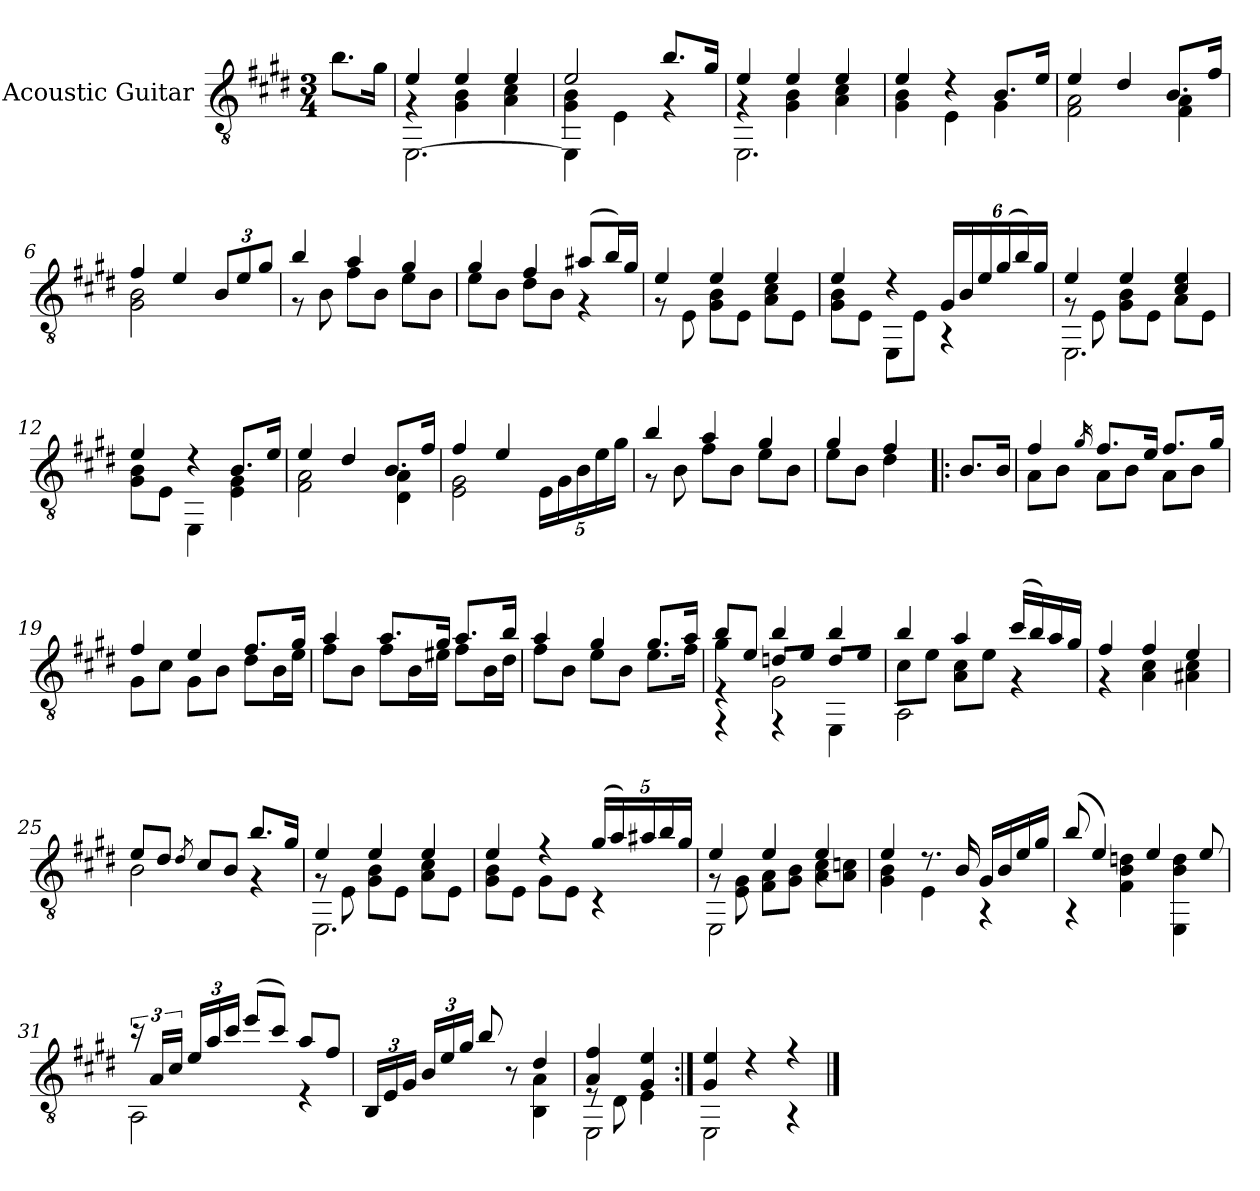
**kern
*part1
*staff1
*I"Acoustic Guitar
*I'Ac Gtr
*clefGv2
*k[f#c#g#d#]
*E:
*M3/4
=
8.b\L
16g#\Jk
=1
*^
*	*^
4e/	4rG	[2.EE\
4e/	4G#\ 4B\	.
4e/	4A\ 4c#\	.
=2	=2	=2
2e/	4G#\ 4B\	4EE\]
.	4E\	2ryy
8.b/L	4rG	.
16g#/Jk	.	.
=3	=3	=3
4e/	4rG	2.EE\
4e/	4G#\ 4B\	.
4e/	4A\ 4c#\	.
*	*v	*v
=4	=4
4e/	4G#\ 4B\
4r	4E\
8.B/L	4G#\
16e/Jk	.
!!LO:LB:g=z	!!
=5	=5
4e/	2F#\ 2A\
4d#/	.
8.B/L	4F#\ 4A\
16f#/Jk	.
=6	=6
4f#/	2G#\ 2B\
4e/	.
*Xbrackettup	*
12B/L	4ryy
12e/	.
12g#/J	.
=7	=7
4b/	8r
.	8B\
4a/	8f#\L
.	8B\J
4g#/	8e\L
.	8B\J
=8	=8
4g#/	8e\L
.	8B\J
4f#/	8d#\L
.	8B\J
(8a#X/L	4r
16b/L)	.
16g#/JJ	.
=9	=9
4e/	8rG
.	8E\
4e/	8G#\ 8B\L
.	8E\J
4e/	8A\ 8c#\L
.	8E\J
!!LO:LB:g=z	!!
=10	=10
4e/	8G#\ 8B\L
.	8E\J
4r	8EE\L
.	8E\J
24G#/LL	4rAA
24B/	.
24e/	.
(24g#/	.
24b/)	.
24g#/JJ	.
=11	=11
*	*^
4e/	8rG	2.EE\
.	8E\	.
4e/	8G#\ 8B\L	.
.	8E\J	.
4c#/ 4e/	8A\L	.
.	8E\J	.
*	*v	*v
=12	=12
4e/	8G#\ 8B\L
.	8E\J
4r	4EE\
8.B/L	4E\ 4G#\
16e/Jk	.
=13	=13
4e/	2F#\ 2A\
4d#/	.
8.B/L	4D#\ 4A\
16f#/Jk	.
!!LO:LB:g=z	!!
=14	=14
4f#/	2E\ 2G#\
4e/	.
20E\LL	4ryy
20G#\	.
20B\	.
20e\	.
20g#\JJ	.
=15	=15
4b/	8r
.	8B\
4a/	8f#\L
.	8B\J
4g#/	8e\L
.	8B\J
=16	=16
4g#/	8e\L
.	8B\J
4f#/	4d#\
*v	*v
=17!|:
8.B/L
16B/Jk
=18
*^
4f#/	8A\L
.	8B\J
16qg#/	.
8.f#/L	8A\L
.	8B\J
16e/Jk	.
8.f#/L	8A\L
.	8B\J
16g#/Jk	.
!!LO:LB:g=z	!!
=19	=19
4f#/	8G#\L
.	8c#\J
4e/	8G#\L
.	8B\J
8.f#/L	8d#\L
.	16B\L
16g#/Jk	16e\JJ
=20	=20
4a/	8f#\L
.	8B\J
8.a/L	8f#\L
.	16B\L
16g#/Jk	16e#X\JJ
8.a/L	8f#\L
.	16B\L
16b/Jk	16d#\JJ
=21	=21
4a/	8f#\L
.	8B\J
4g#/	8e\L
.	8B\J
8.g#/L	8.e\L
16a/Jk	16f#\Jk
=22	=22
*^	*^
8b/L	4g#\	4rE	4rFF
8e/J	.	.	.
4b/	8dn/L	2G#\	4rFF
.	8e/J	.	.
4b/	8d/L	.	4EE\
.	8e/J	.	.
*	*	*v	*v
!!LO:LB:g=z
=23	=23	=23
4b/	8c#\L	2AA\
.	8e\J	.
4a/	8A\ 8c#\L	.
.	8e\J	.
(16cc#/LL	4rG	4ryy
16b/)	.	.
16a/	.	.
16g#/JJ	.	.
*	*v	*v
=24	=24
4f#/	4rG
4f#/	4A\ 4c#\
4e/	4A#X\ 4c#\
=25	=25
8e/L	2B\
8d#/J	.
8qd#/	.
8c#/L	.
8B/J	.
8.b/L	4r
16g#/Jk	.
=26	=26
*	*^
4e/	8rG	2.EE\
.	8E\	.
4e/	8G#\ 8B\L	.
.	8E\J	.
4e/	8A\ 8c#\L	.
.	8E\J	.
*	*v	*v
!!LO:LB:g=z
=27	=27
4e/	8G#\ 8B\L
.	8E\J
4rf	8G#\L
.	8E\J
(20g#/LL	4rC
20a/)	.
20a#X/	.
20b/	.
20g#/JJ	.
=28	=28
*	*^
4e/	8rG	2EE\
.	8E\ 8G#\	.
4e/	8F#\ 8A\L	.
.	8G#\ 8B\J	.
4e/	8A\ 8c#\L	4r
.	8A\ 8cn\J	.
*	*v	*v
=29	=29
4e/	4G#\ 4B\
8.r	4E\
16B/	.
16G#/LL	4rAA
16B/	.
16e/	.
16g#/JJ	.
=30	=30
(8b/	4rAA
4e/)	.
.	4F#\ 4B\ 4dn\
4e/	.
.	4EE\ 4B\ 4d\
8e/	.
!!LO:LB:g=z	!!
=31	=31
*brackettup	*
24r	2AA\
24A/LL	.
24c#/JJ	.
*Xbrackettup	*
24e/LL	.
24a/	.
24cc#/JJ	.
(8ee/L	.
8cc#/J)	.
8a/L	4rE
8f#/J	.
=32	=32
24BB/LL	2ryy
24E/	.
24G#/JJ	.
24B/LL	.
24e/	.
24g#/JJ	.
8b/	.
8r	.
4d#/	4BB\ 4A\
=33	=33
*	*^
4A/ 4f#/	8rE	2EE\
.	8D#\	.
4G#/ 4e/	4E\	.
*	*v	*v
=34:|!	=34:|!
4G#/ 4e/	2EE\
4r	.
4r	4r
*v	*v
==
*-
